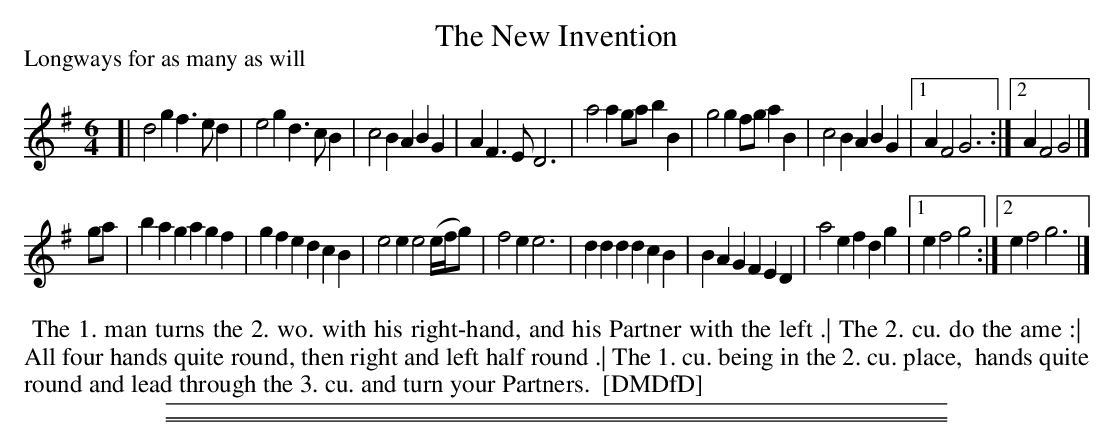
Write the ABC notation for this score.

X:1
T: The New Invention
P: Longways for as many as will
M: 6/4
L: 1/4
K: G
[|\
d2g f>ed | e2g d>cB | c2B ABG | AF>E D3 |\
a2a g/a/bB | g2g f/g/aB | c2B ABG |[1 AF2 G3 :|[2 AF2 G2 |]
g/a/ |\
bag agf | gfe dcB | e2e e2(e//f//g/) | f2e e3 |\
ddd dcB | BAG FED | a2e fdg |[1 ef2 g2 :|[2 ef2 g3 |]
